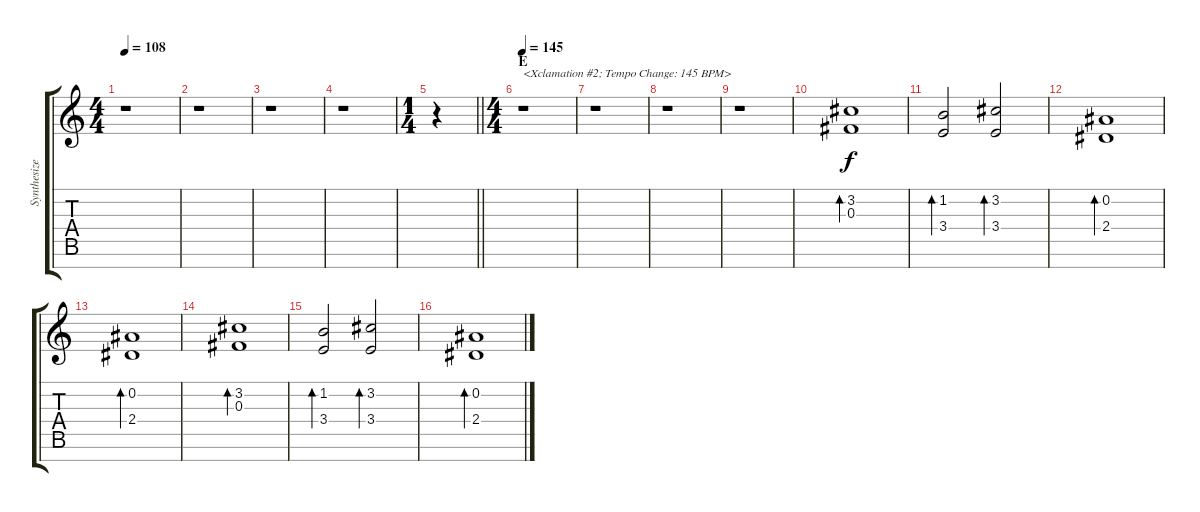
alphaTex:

\track ("Synthesizer" "Synthesize") {instrument fx5brightness}
\staff {score tabs}
\tuning (Eb5 Bb4 Gb4 Db4 Ab3 Eb3 Bb2) {hide}
\ts (4 4)
\tempo 108
\clef g2
\ks c
r.1{dy f} |
r.1 |
r.1 |
r.1 |
\ts (1 4)
\barLineRight lightlight
r.4 |
\ts (4 4)
\section ("" "E")
\tempo 145
r.1{txt "<Xclamation #2; Tempo Change: 145 BPM>"} |
r.1 |
r.1 |
r.1 |
(3.2 0.3).1{bd 480} |
(1.2 3.4).2{bd 480} (3.2 3.4).2{bd 480} |
(0.2 2.4).1{bd 480} |
(0.2 2.4).1{bd 480} |
(3.2 0.3).1{bd 480} |
(1.2 3.4).2{bd 480} (3.2 3.4).2{bd 480} |
(0.2 2.4).1{bd 480}
